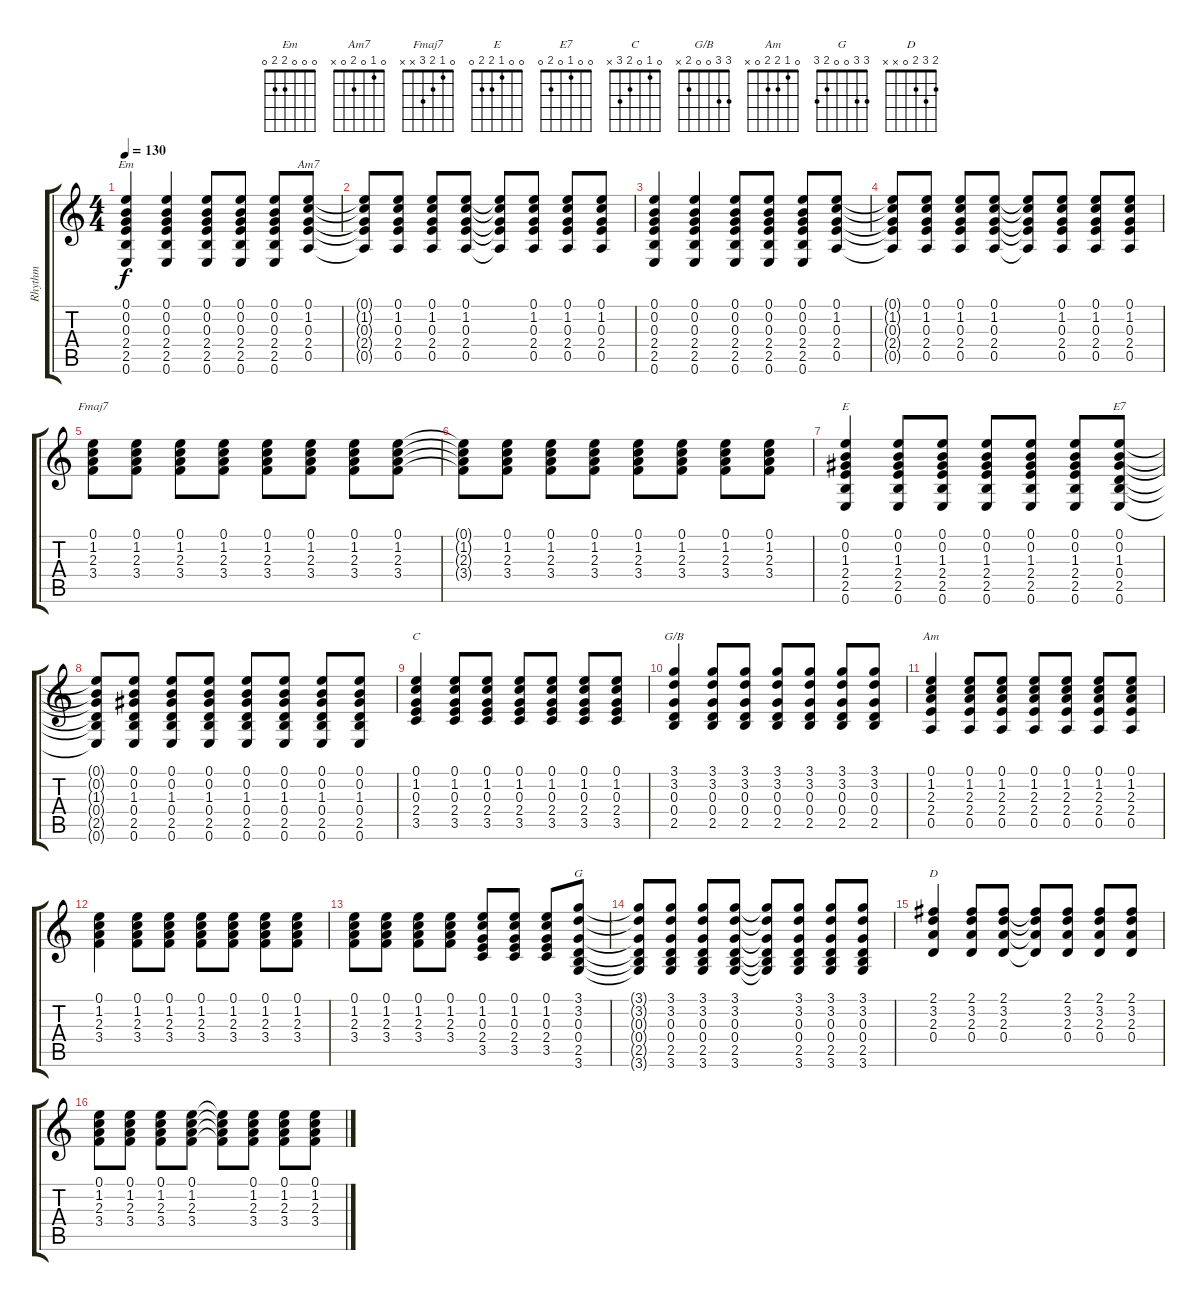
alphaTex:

\track ("Rhythm" "Rhythm") {instrument acousticguitarsteel}
\staff {score tabs}
\tuning (E4 B3 G3 D3 A2 E2) {hide}
\chord ("Em" 0 0 0 2 2 0)
\chord ("Am7" 0 1 0 2 0 x)
\chord ("Fmaj7" 0 1 2 3 x x)
\chord ("E" 0 0 1 2 2 0)
\chord ("E7" 0 0 1 0 2 0)
\chord ("C" 0 1 0 2 3 x)
\chord ("G/B" 3 3 0 0 2 x)
\chord ("Am" 0 1 2 2 0 x)
\chord ("G" 3 3 0 0 2 3)
\chord ("D" 2 3 2 0 x x)
\ts (4 4)
\tempo 130
\clef g2
\ks c
(0.1 0.2 0.3 2.4 2.5 0.6).4{ch "Em" dy f} (0.1 0.2 0.3 2.4 2.5 0.6).4 (0.1 0.2 0.3 2.4 2.5 0.6).8 (0.1 0.2 0.3 2.4 2.5 0.6).8 (0.1 0.2 0.3 2.4 2.5 0.6).8 (0.1 1.2 0.3 2.4 0.5).8{ch "Am7"} |
(0.1{t} 1.2{t} 0.3{t} 2.4{t} 0.5{t}).8 (0.1 1.2 0.3 2.4 0.5).8 (0.1 1.2 0.3 2.4 0.5).8 (0.1 1.2 0.3 2.4 0.5).8 (0.1{t} 1.2{t} 0.3{t} 2.4{t} 0.5{t}).8 (0.1 1.2 0.3 2.4 0.5).8 (0.1 1.2 0.3 2.4 0.5).8 (0.1 1.2 0.3 2.4 0.5).8 |
(0.1 0.2 0.3 2.4 2.5 0.6).4 (0.1 0.2 0.3 2.4 2.5 0.6).4 (0.1 0.2 0.3 2.4 2.5 0.6).8 (0.1 0.2 0.3 2.4 2.5 0.6).8 (0.1 0.2 0.3 2.4 2.5 0.6).8 (0.1 1.2 0.3 2.4 0.5).8 |
(0.1{t} 1.2{t} 0.3{t} 2.4{t} 0.5{t}).8 (0.1 1.2 0.3 2.4 0.5).8 (0.1 1.2 0.3 2.4 0.5).8 (0.1 1.2 0.3 2.4 0.5).8 (0.1{t} 1.2{t} 0.3{t} 2.4{t} 0.5{t}).8 (0.1 1.2 0.3 2.4 0.5).8 (0.1 1.2 0.3 2.4 0.5).8 (0.1 1.2 0.3 2.4 0.5).8 |
(0.1 1.2 2.3 3.4).8{ch "Fmaj7"} (0.1 1.2 2.3 3.4).8 (0.1 1.2 2.3 3.4).8 (0.1 1.2 2.3 3.4).8 (0.1 1.2 2.3 3.4).8 (0.1 1.2 2.3 3.4).8 (0.1 1.2 2.3 3.4).8 (0.1 1.2 2.3 3.4).8 |
(0.1{t} 1.2{t} 2.3{t} 3.4{t}).8 (0.1 1.2 2.3 3.4).8 (0.1 1.2 2.3 3.4).8 (0.1 1.2 2.3 3.4).8 (0.1 1.2 2.3 3.4).8 (0.1 1.2 2.3 3.4).8 (0.1 1.2 2.3 3.4).8 (0.1 1.2 2.3 3.4).8 |
(0.1 0.2 1.3 2.4 2.5 0.6).4{ch "E"} (0.1 0.2 1.3 2.4 2.5 0.6).8 (0.1 0.2 1.3 2.4 2.5 0.6).8 (0.1 0.2 1.3 2.4 2.5 0.6).8 (0.1 0.2 1.3 2.4 2.5 0.6).8 (0.1 0.2 1.3 2.4 2.5 0.6).8 (0.1 0.2 1.3 0.4 2.5 0.6).8{ch "E7"} |
(0.1{t} 0.2{t} 1.3{t} 0.4{t} 2.5{t} 0.6{t}).8 (0.1 0.2 1.3 0.4 2.5 0.6).8 (0.1 0.2 1.3 0.4 2.5 0.6).8 (0.1 0.2 1.3 0.4 2.5 0.6).8 (0.1 0.2 1.3 0.4 2.5 0.6).8 (0.1 0.2 1.3 0.4 2.5 0.6).8 (0.1 0.2 1.3 0.4 2.5 0.6).8 (0.1 0.2 1.3 0.4 2.5 0.6).8 |
(0.1 1.2 0.3 2.4 3.5).4{ch "C"} (0.1 1.2 0.3 2.4 3.5).8 (0.1 1.2 0.3 2.4 3.5).8 (0.1 1.2 0.3 2.4 3.5).8 (0.1 1.2 0.3 2.4 3.5).8 (0.1 1.2 0.3 2.4 3.5).8 (0.1 1.2 0.3 2.4 3.5).8 |
(3.1 3.2 0.3 0.4 2.5).4{ch "G/B"} (3.1 3.2 0.3 0.4 2.5).8 (3.1 3.2 0.3 0.4 2.5).8 (3.1 3.2 0.3 0.4 2.5).8 (3.1 3.2 0.3 0.4 2.5).8 (3.1 3.2 0.3 0.4 2.5).8 (3.1 3.2 0.3 0.4 2.5).8 |
(0.1 1.2 2.3 2.4 0.5).4{ch "Am"} (0.1 1.2 2.3 2.4 0.5).8 (0.1 1.2 2.3 2.4 0.5).8 (0.1 1.2 2.3 2.4 0.5).8 (0.1 1.2 2.3 2.4 0.5).8 (0.1 1.2 2.3 2.4 0.5).8 (0.1 1.2 2.3 2.4 0.5).8 |
(0.1 1.2 2.3 3.4).4 (0.1 1.2 2.3 3.4).8 (0.1 1.2 2.3 3.4).8 (0.1 1.2 2.3 3.4).8 (0.1 1.2 2.3 3.4).8 (0.1 1.2 2.3 3.4).8 (0.1 1.2 2.3 3.4).8 |
(0.1 1.2 2.3 3.4).8 (0.1 1.2 2.3 3.4).8 (0.1 1.2 2.3 3.4).8 (0.1 1.2 2.3 3.4).8 (0.1 1.2 0.3 2.4 3.5).8 (0.1 1.2 0.3 2.4 3.5).8 (0.1 1.2 0.3 2.4 3.5).8 (3.1 3.2 0.3 0.4 2.5 3.6).8{ch "G"} |
(3.1{t} 3.2{t} 0.3{t} 0.4{t} 2.5{t} 3.6{t}).8 (3.1 3.2 0.3 0.4 2.5 3.6).8 (3.1 3.2 0.3 0.4 2.5 3.6).8 (3.1 3.2 0.3 0.4 2.5 3.6).8 (3.1{t} 3.2{t} 0.3{t} 0.4{t} 2.5{t} 3.6{t}).8 (3.1 3.2 0.3 0.4 2.5 3.6).8 (3.1 3.2 0.3 0.4 2.5 3.6).8 (3.1 3.2 0.3 0.4 2.5 3.6).8 |
(2.1 3.2 2.3 0.4).4{ch "D"} (2.1 3.2 2.3 0.4).8 (2.1 3.2 2.3 0.4).8 (2.1{t} 3.2{t} 2.3{t} 0.4{t}).8 (2.1 3.2 2.3 0.4).8 (2.1 3.2 2.3 0.4).8 (2.1 3.2 2.3 0.4).8 |
(0.1 1.2 2.3 3.4).8 (0.1 1.2 2.3 3.4).8 (0.1 1.2 2.3 3.4).8 (0.1 1.2 2.3 3.4).8 (0.1{t} 1.2{t} 2.3{t} 3.4{t}).8 (0.1 1.2 2.3 3.4).8 (0.1 1.2 2.3 3.4).8 (0.1 1.2 2.3 3.4).8
